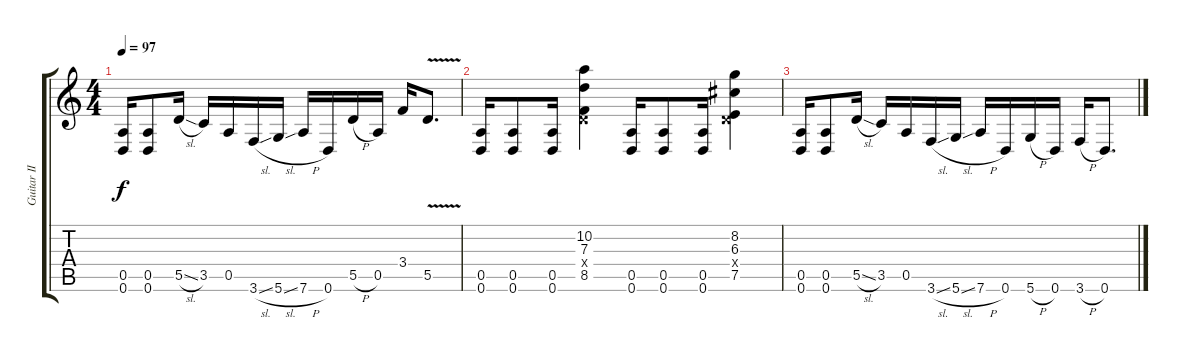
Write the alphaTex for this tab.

\track ("Guitar II" "Guitar II") {instrument distortionguitar}
\staff {score tabs}
\tuning (E4 B3 G3 D3 A2 D2) {hide}
\ts (4 4)
\tempo 97
\clef g2
\ks c
(0.5 0.6).16{dy f} (0.5 0.6).8 5.5{sl}.16 3.5.16 0.5.16 3.6{sl}.16 5.6{sl}.16 7.6{h}.16 0.6.16 5.5{h}.16 0.5.16 3.4.16 5.5{v}.8{d} |
(0.5 0.6).16 (0.5 0.6).8 (0.5 0.6).16 (10.2 7.3 0.4{x} 8.5).4 (0.5 0.6).16 (0.5 0.6).8 (0.5 0.6).16 (8.2 6.3 0.4{x} 7.5).4 |
(0.5 0.6).16 (0.5 0.6).8 5.5{sl}.16 3.5.16 0.5.16 3.6{sl}.16 5.6{sl}.16 7.6{h}.16 0.6.16 5.6{h}.16 0.6.16 3.6{h}.16 0.6.8{d}
